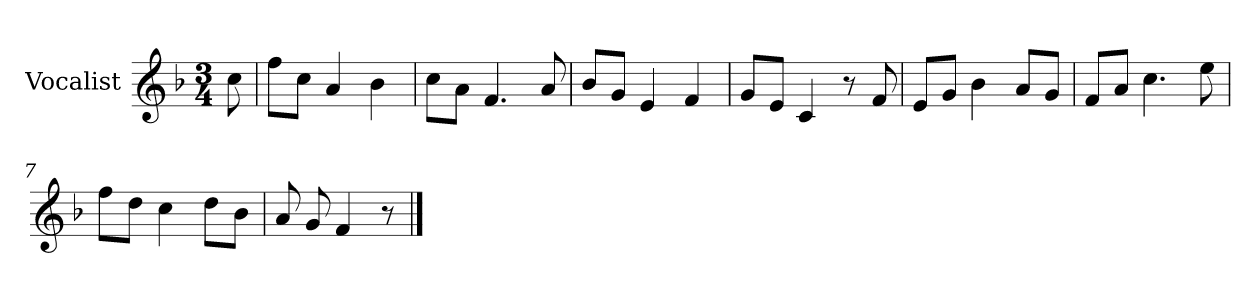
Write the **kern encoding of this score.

**kern
*part1
*staff1
*I"Vocalist
*k[b-]
*F:
*M3/4
=
8cc
=1
8ffL
8ccJ
4a
4b-
=2
8ccL
8aJ
4.f
8a
=3
8b-L
8gJ
4e
4f
=4
8gL
8eJ
4c
8r
8f
=5
8eL
8gJ
4b-
8aL
8gJ
=6
8fL
8aJ
4.cc
8ee
=7
8ffL
8ddJ
4cc
8ddL
8b-J
=8
8a
8g
4f
8r
==
*-
